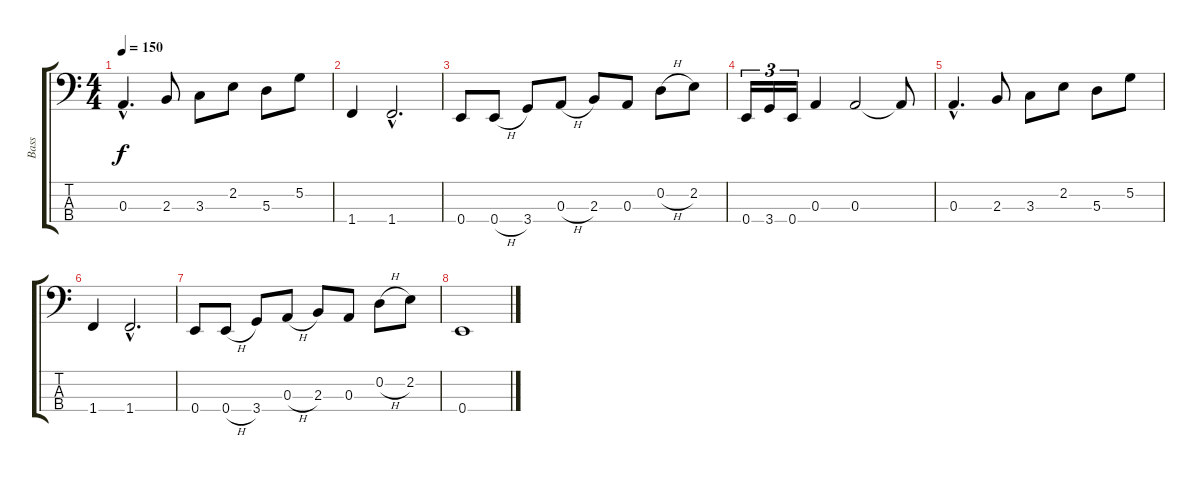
\track ("Bass" "Bass") {instrument electricbasspick}
\staff {score tabs}
\tuning (G2 D2 A1 E1) {hide}
\ts (4 4)
\tempo 150
\clef f4
\ks c
0.3{hac}.4{d dy f} 2.3.8 3.3.8 2.2.8 5.3.8 5.2.8 |
1.4.4 1.4{hac}.2{d} |
0.4.8 0.4{h}.8 3.4.8 0.3{h}.8 2.3.8 0.3.8 0.2{h}.8 2.2.8 |
0.4.16{tu (3 2)} 3.4.16{tu (3 2)} 0.4.16{tu (3 2)} 0.3.4 0.3.2 0.3{t}.8 |
0.3{hac}.4{d} 2.3.8 3.3.8 2.2.8 5.3.8 5.2.8 |
1.4.4 1.4{hac}.2{d} |
0.4.8 0.4{h}.8 3.4.8 0.3{h}.8 2.3.8 0.3.8 0.2{h}.8 2.2.8 |
0.4.1
